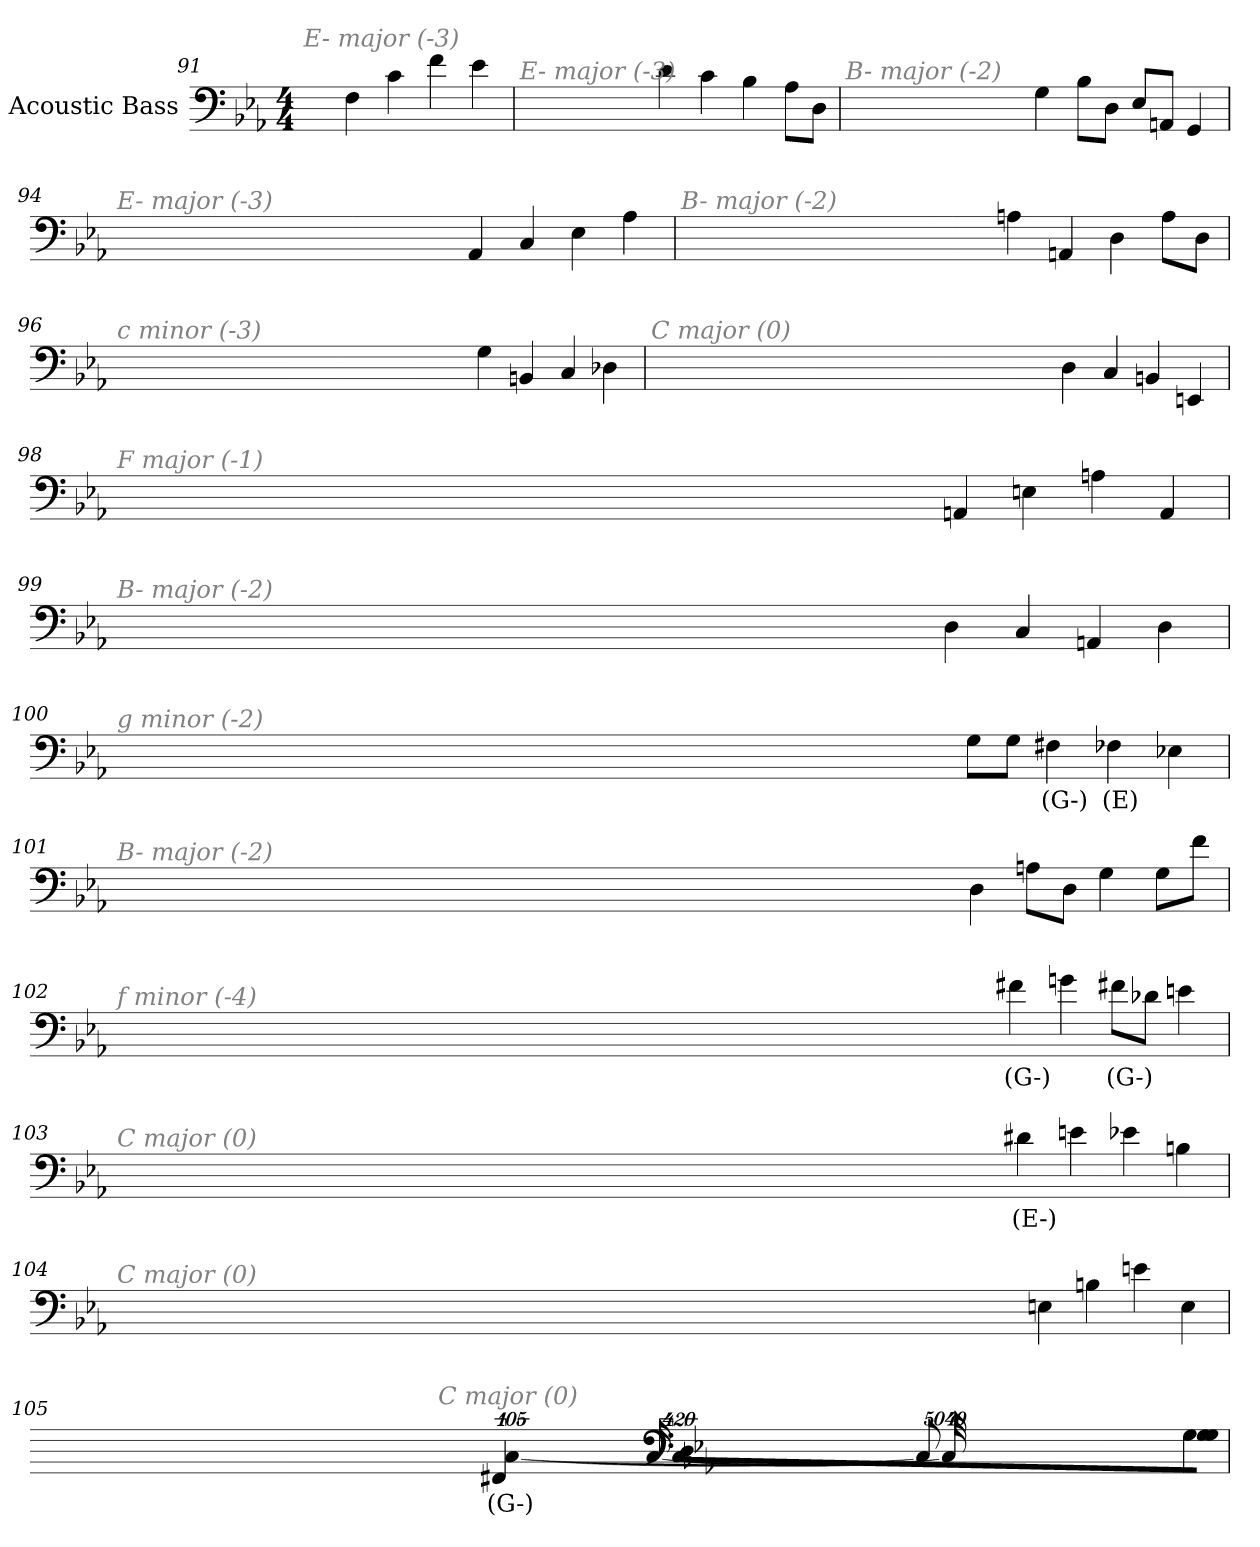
**kern	**text
*part1	*part1
*staff1	*staff1
*I"Acoustic Bass	*
*clefF4	*
*ITrd7c12	*
*k[b-e-a-]	*
*E-:	*
*M4/4	*
=91	=91
!LO:TX:i:color=#808080:t=E- major (-3)	!
4FF	.
4C	.
4F	.
4E-	.
=92	=92
!LO:TX:i:color=#808080:t=E- major (-3)	!
4D	.
4C	.
4BB-	.
8AA-L	.
8DDJ	.
=93	=93
!LO:TX:i:color=#808080:t=B- major (-2)	!
4GG	.
8BB-L	.
8DDJ	.
8EE-L	.
8AAAnJ	.
4GGG	.
=94	=94
!LO:TX:i:color=#808080:t=E- major (-3)	!
4AAA-	.
4CC	.
4EE-	.
4AA-	.
=95	=95
!LO:TX:i:color=#808080:t=B- major (-2)	!
4AAn	.
4AAAn	.
4DD	.
8AAL	.
8DDJ	.
=96	=96
!LO:TX:i:color=#808080:t=c minor (-3)	!
4GG	.
4BBBn	.
4CC	.
4DD-X	.
=97	=97
!LO:TX:i:color=#808080:t=C major (0)	!
4DD	.
4CC	.
4BBBn	.
4EEEn	.
=98	=98
!LO:TX:i:color=#808080:t=F major (-1)	!
4AAAn	.
4EEn	.
4AAn	.
4AAA	.
=99	=99
!LO:TX:i:color=#808080:t=B- major (-2)	!
4DD	.
4CC	.
4AAAn	.
4DD	.
=100	=100
!LO:TX:i:color=#808080:t=g minor (-2)	!
8GGL	.
8GGJ	.
4FF#Xi	(G-)
4FF-Xi	(E)
4EE-X	.
=101	=101
!LO:TX:i:color=#808080:t=B- major (-2)	!
4DD	.
8AAnL	.
8DDJ	.
4GG	.
8GGL	.
8FJ	.
=102	=102
!LO:TX:i:color=#808080:t=f minor (-4)	!
4F#Xi	(G-)
4Gn	.
8F#XiL	(G-)
8D-XJ	.
4En	.
=103	=103
!LO:TX:i:color=#808080:t=C major (0)	!
4D#Xj	(E-)
4En	.
4E-X	.
4BBn	.
=104	=104
!LO:TX:i:color=#808080:t=C major (0)	!
4EEn	.
4BBn	.
4En	.
4EE	.
=105	=105
!LO:TX:i:color=#808080:t=C major (0)	!
4GG	.
!LO:N:vis=8	!
40320%3347GGL	.
!LO:N:vis=8	!
40320%3347GG	.
!LO:N:vis=8	!
40320%3347DDJ	.
!LO:N:vis=1024	!
[13440%13CC	.
8CC_	.
16CC_	.
32CC_	.
!LO:N:vis=1024%31	!
13440%407CC]	.
4FFF#Xi	(G-)
=	=
*-	*-
